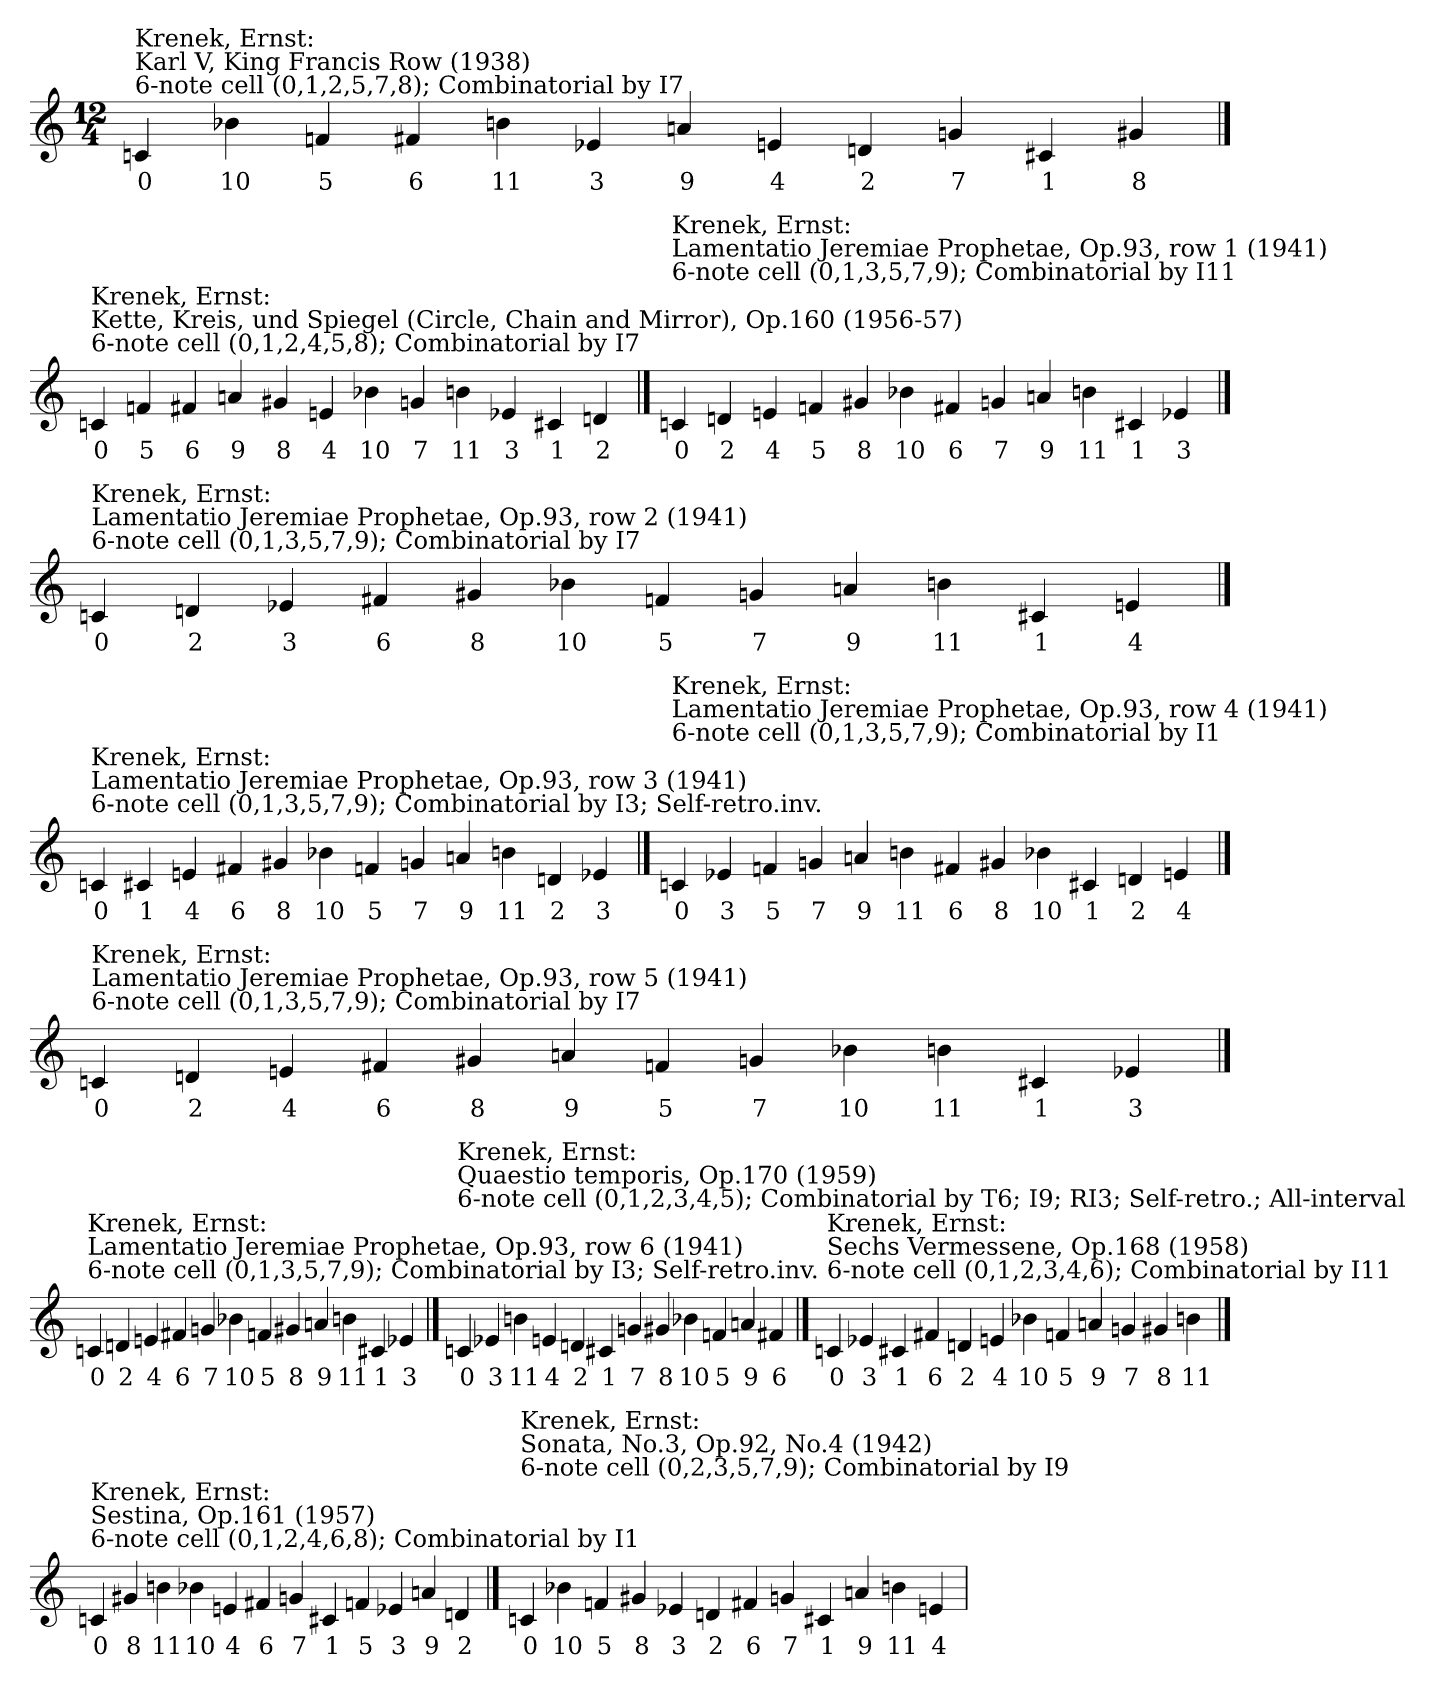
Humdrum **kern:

**kern	**text
*part1	*part1
*staff1	*staff1
!!LO:LB:g=z
*M12/4	*
==697	==697
!LO:TX:t=Krenek, Ernst&colon; \nKarl V, King Francis Row (1938)\n6-note cell (0,1,2,5,7,8); Combinatorial by I7	!
4cn	0
4b-X	10
4fn	5
4f#X	6
4bn	11
4e-X	3
4an	9
4en	4
4dn	2
4gn	7
4c#X	1
4g#X	8
!!LO:LB:g=z
==698	==698
!LO:TX:t=Krenek, Ernst&colon; \nKette, Kreis, und Spiegel (Circle, Chain and Mirror), Op.160 (1956-57)\n6-note cell (0,1,2,4,5,8); Combinatorial by I7	!
4cn	0
4fn	5
4f#X	6
4an	9
4g#X	8
4en	4
4b-X	10
4gn	7
4bn	11
4e-X	3
4c#X	1
4dn	2
!!LO:LB:g=z
==699	==699
!LO:TX:t=Krenek, Ernst&colon; \nLamentatio Jeremiae Prophetae, Op.93, row 1 (1941)\n6-note cell (0,1,3,5,7,9); Combinatorial by I11	!
4cn	0
4dn	2
4en	4
4fn	5
4g#X	8
4b-X	10
4f#X	6
4gn	7
4an	9
4bn	11
4c#X	1
4e-X	3
!!LO:LB:g=z
==700	==700
!LO:TX:t=Krenek, Ernst&colon; \nLamentatio Jeremiae Prophetae, Op.93, row 2 (1941)\n6-note cell (0,1,3,5,7,9); Combinatorial by I7	!
4cn	0
4dn	2
4e-X	3
4f#X	6
4g#X	8
4b-X	10
4fn	5
4gn	7
4an	9
4bn	11
4c#X	1
4en	4
!!LO:LB:g=z
==701	==701
!LO:TX:t=Krenek, Ernst&colon; \nLamentatio Jeremiae Prophetae, Op.93, row 3 (1941)\n6-note cell (0,1,3,5,7,9); Combinatorial by I3; Self-retro.inv.	!
4cn	0
4c#X	1
4en	4
4f#X	6
4g#X	8
4b-X	10
4fn	5
4gn	7
4an	9
4bn	11
4dn	2
4e-X	3
!!LO:LB:g=z
==702	==702
!LO:TX:t=Krenek, Ernst&colon; \nLamentatio Jeremiae Prophetae, Op.93, row 4 (1941)\n6-note cell (0,1,3,5,7,9); Combinatorial by I1	!
4cn	0
4e-X	3
4fn	5
4gn	7
4an	9
4bn	11
4f#X	6
4g#X	8
4b-X	10
4c#X	1
4dn	2
4en	4
!!LO:LB:g=z
==703	==703
!LO:TX:t=Krenek, Ernst&colon; \nLamentatio Jeremiae Prophetae, Op.93, row 5 (1941)\n6-note cell (0,1,3,5,7,9); Combinatorial by I7	!
4cn	0
4dn	2
4en	4
4f#X	6
4g#X	8
4an	9
4fn	5
4gn	7
4b-X	10
4bn	11
4c#X	1
4e-X	3
!!LO:LB:g=z
==704	==704
!LO:TX:t=Krenek, Ernst&colon; \nLamentatio Jeremiae Prophetae, Op.93, row 6 (1941)\n6-note cell (0,1,3,5,7,9); Combinatorial by I3; Self-retro.inv.	!
4cn	0
4dn	2
4en	4
4f#X	6
4gn	7
4b-X	10
4fn	5
4g#X	8
4an	9
4bn	11
4c#X	1
4e-X	3
!!LO:LB:g=z
==705	==705
!LO:TX:t=Krenek, Ernst&colon; \nQuaestio temporis, Op.170 (1959)\n6-note cell (0,1,2,3,4,5); Combinatorial by T6; I9; RI3; Self-retro.; All-interval	!
4cn	0
4e-X	3
4bn	11
4en	4
4dn	2
4c#X	1
4gn	7
4g#X	8
4b-X	10
4fn	5
4an	9
4f#X	6
!!LO:LB:g=z
==706	==706
!LO:TX:t=Krenek, Ernst&colon; \nSechs Vermessene, Op.168 (1958)\n6-note cell (0,1,2,3,4,6); Combinatorial by I11	!
4cn	0
4e-X	3
4c#X	1
4f#X	6
4dn	2
4en	4
4b-X	10
4fn	5
4an	9
4gn	7
4g#X	8
4bn	11
!!LO:LB:g=z
==707	==707
!LO:TX:t=Krenek, Ernst&colon; \nSestina, Op.161 (1957)\n6-note cell (0,1,2,4,6,8); Combinatorial by I1	!
4cn	0
4g#X	8
4bn	11
4b-X	10
4en	4
4f#X	6
4gn	7
4c#X	1
4fn	5
4e-X	3
4an	9
4dn	2
!!LO:LB:g=z
==708	==708
!LO:TX:t=Krenek, Ernst&colon; \nSonata, No.3, Op.92, No.4 (1942)\n6-note cell (0,2,3,5,7,9); Combinatorial by I9	!
4cn	0
4b-X	10
4fn	5
4g#X	8
4e-X	3
4dn	2
4f#X	6
4gn	7
4c#X	1
4an	9
4bn	11
4en	4
=	=
*-	*-
